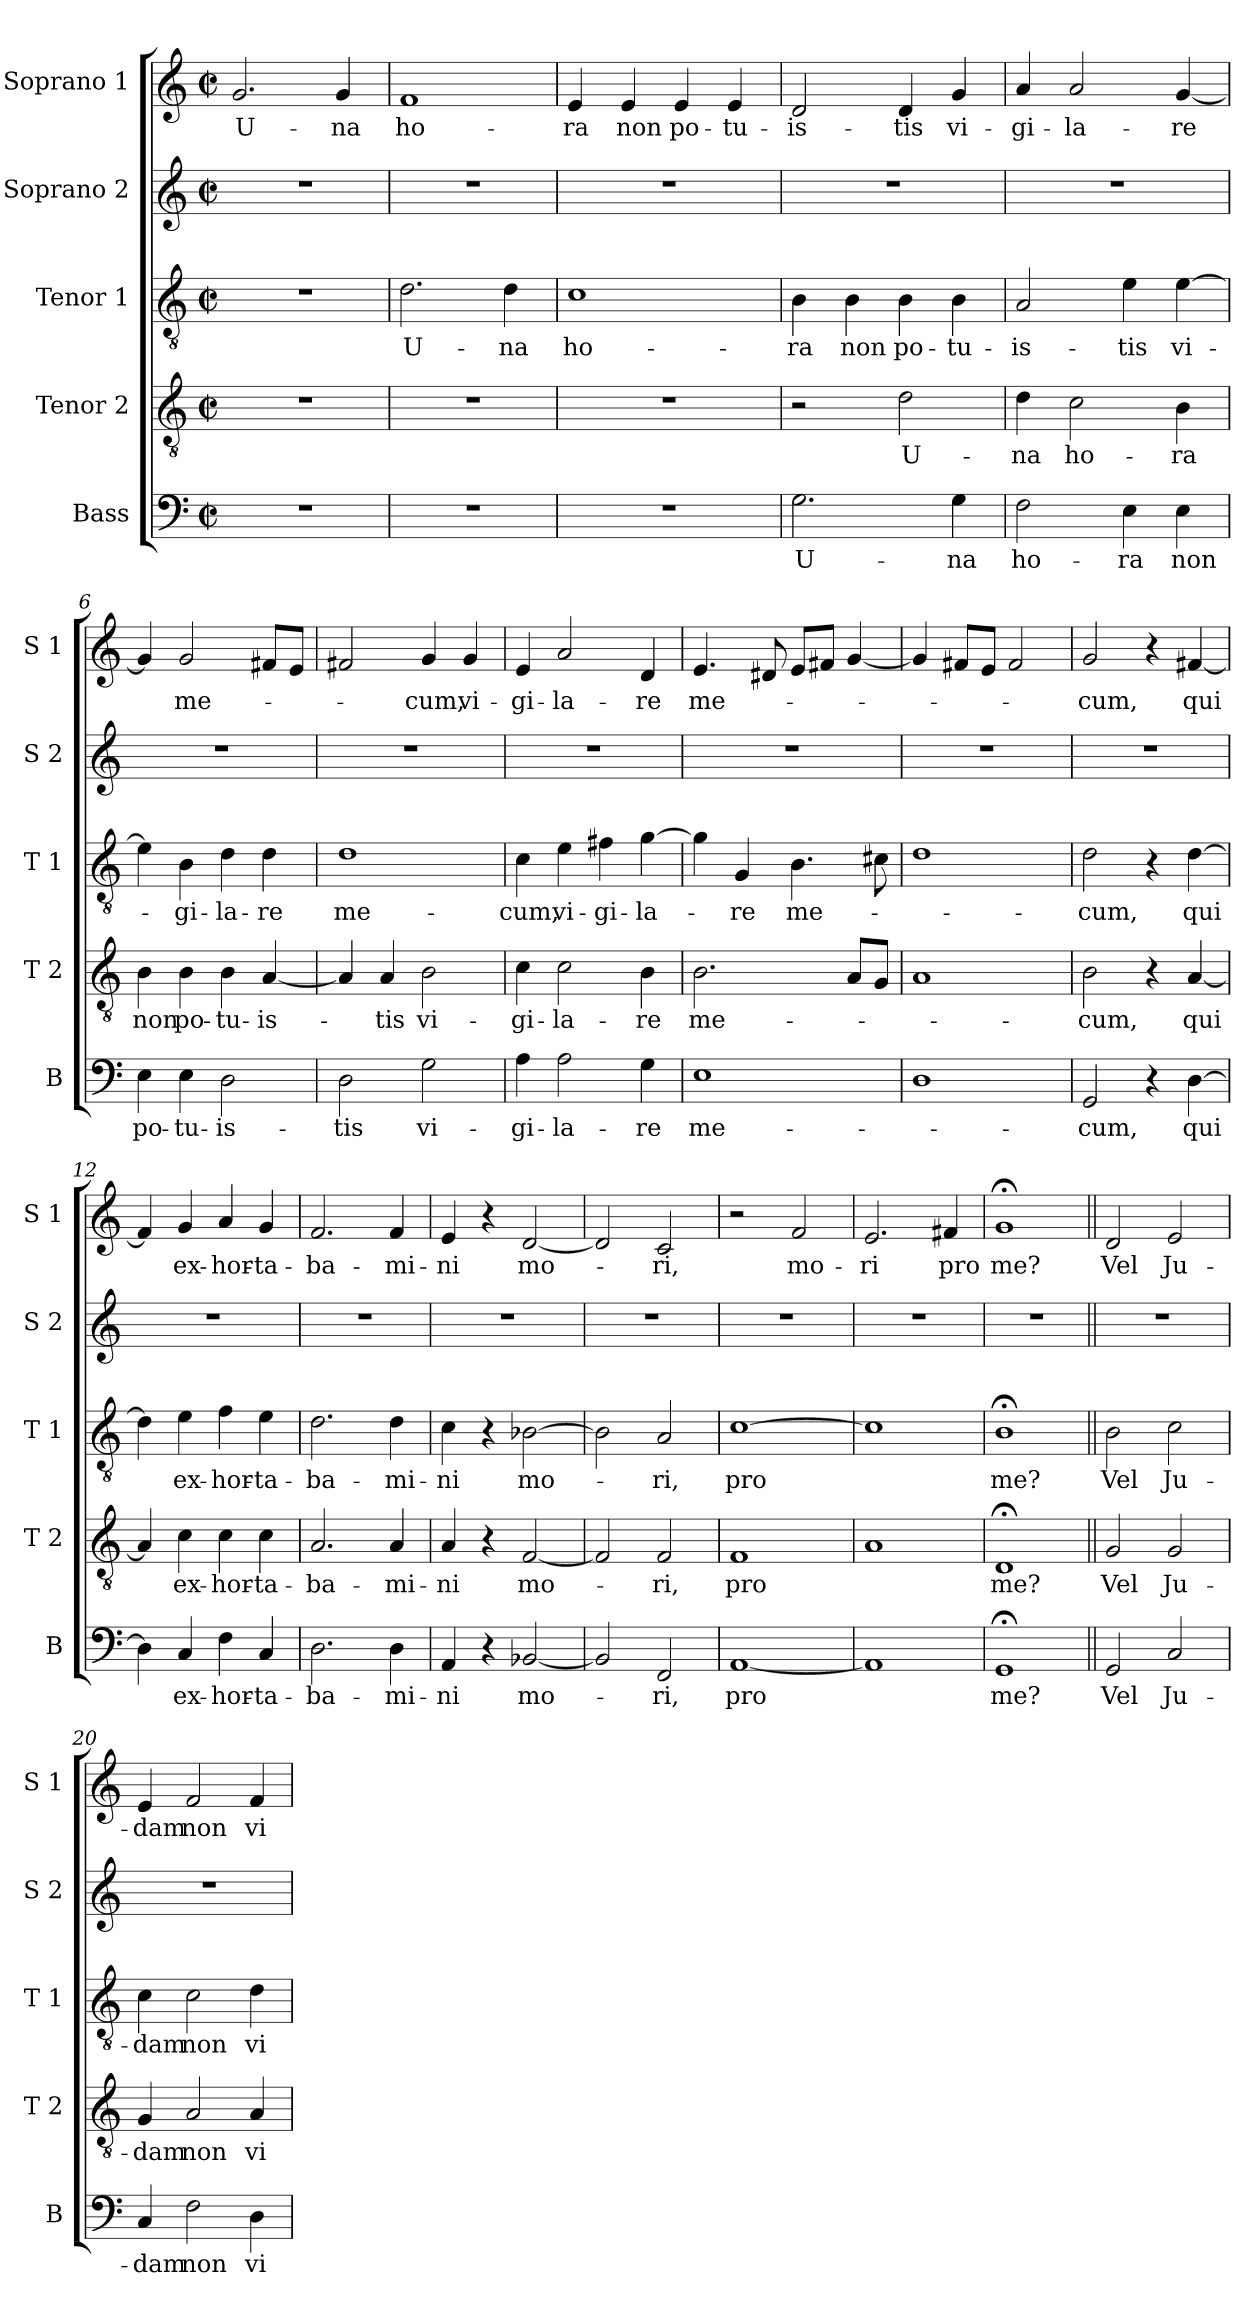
**kern	**text	**kern	**text	**kern	**text	**kern	**kern	**text
*part5	*part5	*part4	*part4	*part3	*part3	*part2	*part1	*part1
*staff5	*staff5	*staff4	*staff4	*staff3	*staff3	*staff2	*staff1	*staff1
*I"Bass	*	*I"Tenor 2	*	*I"Tenor 1	*	*I"Soprano 2	*I"Soprano 1	*
*I'B	*	*I'T 2	*	*I'T 1	*	*I'S 2	*I'S 1	*
*clefF4	*	*clefGv2	*	*clefGv2	*	*clefG2	*clefG2	*
*k[]	*	*k[]	*	*k[]	*	*k[]	*k[]	*
*C:	*	*C:	*	*C:	*	*C:	*C:	*
*M2/2	*	*M2/2	*	*M2/2	*	*M2/2	*M2/2	*
*met(c|)	*	*met(c|)	*	*met(c|)	*	*met(c|)	*met(c|)	*
=1	=1	=1	=1	=1	=1	=1	=1	=1
!	!	!	!	!	!	!	!	!LO:LY:b
1r	.	1r	.	1r	.	1r	2.g/	U-
!	!	!	!	!	!	!	!	!LO:LY:b
.	.	.	.	.	.	.	4g/	-na
=2	=2	=2	=2	=2	=2	=2	=2	=2
!	!	!	!	!	!LO:LY:b	!	!	!LO:LY:b
1r	.	1r	.	2.d\	U-	1r	1f	ho-
!	!	!	!	!	!LO:LY:b	!	!	!
.	.	.	.	4d\	-na	.	.	.
=3	=3	=3	=3	=3	=3	=3	=3	=3
!	!	!	!	!	!LO:LY:b	!	!	!LO:LY:b
1r	.	1r	.	1c	ho-	1r	4e/	-ra
!	!	!	!	!	!	!	!	!LO:LY:b
.	.	.	.	.	.	.	4e/	non
!	!	!	!	!	!	!	!	!LO:LY:b
.	.	.	.	.	.	.	4e/	po-
!	!	!	!	!	!	!	!	!LO:LY:b
.	.	.	.	.	.	.	4e/	-tu-
=4	=4	=4	=4	=4	=4	=4	=4	=4
!	!LO:LY:b	!	!	!	!LO:LY:b	!	!	!LO:LY:b
2.G\	U-	2r	.	4B\	-ra	1r	2d/	-is-
!	!	!	!	!	!LO:LY:b	!	!	!
.	.	.	.	4B\	non	.	.	.
!	!	!	!LO:LY:b	!	!LO:LY:b	!	!	!LO:LY:b
.	.	2d\	U-	4B\	po-	.	4d/	-tis
!	!LO:LY:b	!	!	!	!LO:LY:b	!	!	!LO:LY:b
4G\	-na	.	.	4B\	-tu-	.	4g/	vi-
=5	=5	=5	=5	=5	=5	=5	=5	=5
!	!LO:LY:b	!	!LO:LY:b	!	!LO:LY:b	!	!	!LO:LY:b
2F\	ho-	4d\	-na	2A/	-is-	1r	4a/	-gi-
!	!	!	!LO:LY:b	!	!	!	!	!LO:LY:b
.	.	2c\	ho-	.	.	.	2a/	-la-
!	!LO:LY:b	!	!	!	!LO:LY:b	!	!	!
4E\	-ra	.	.	4e\	-tis	.	.	.
!	!LO:LY:b	!	!LO:LY:b	!	!LO:LY:b	!	!	!LO:LY:b
4E\	non	4B\	-ra	[4e\	vi-	.	[4g/	-re
!!LO:LB:g=z
=6	=6	=6	=6	=6	=6	=6	=6	=6
!	!LO:LY:b	!	!LO:LY:b	!	!	!	!	!
4E\	po-	4B\	non	4e\]	.	1r	4g/]	.
!	!LO:LY:b	!	!LO:LY:b	!	!LO:LY:b	!	!	!LO:LY:b
4E\	-tu-	4B\	po-	4B\	-gi-	.	2g/	me-
!	!LO:LY:b	!	!LO:LY:b	!	!LO:LY:b	!	!	!
2D\	-is-	4B\	-tu-	4d\	-la-	.	.	.
!	!	!	!LO:LY:b	!	!LO:LY:b	!	!	!
.	.	[4A/	-is-	4d\	-re	.	8f#X/L	.
.	.	.	.	.	.	.	8e/J	.
=7	=7	=7	=7	=7	=7	=7	=7	=7
!	!LO:LY:b	!	!	!	!LO:LY:b	!	!	!
2D\	-tis	4A/]	.	1d	me-	1r	2f#X/	.
!	!	!	!LO:LY:b	!	!	!	!	!
.	.	4A/	-tis	.	.	.	.	.
!	!LO:LY:b	!	!LO:LY:b	!	!	!	!	!LO:LY:b
2G\	vi-	2B\	vi-	.	.	.	4g/	-cum,
!	!	!	!	!	!	!	!	!LO:LY:b
.	.	.	.	.	.	.	4g/	vi-
=8	=8	=8	=8	=8	=8	=8	=8	=8
!	!LO:LY:b	!	!LO:LY:b	!	!LO:LY:b	!	!	!LO:LY:b
4A\	-gi-	4c\	-gi-	4c\	-cum,	1r	4e/	-gi-
!	!LO:LY:b	!	!LO:LY:b	!	!LO:LY:b	!	!	!LO:LY:b
2A\	-la-	2c\	-la-	4e\	vi-	.	2a/	-la-
!	!	!	!	!	!LO:LY:b	!	!	!
.	.	.	.	4f#X\	-gi-	.	.	.
!	!LO:LY:b	!	!LO:LY:b	!	!LO:LY:b	!	!	!LO:LY:b
4G\	-re	4B\	-re	[4g\	-la-	.	4d/	-re
=9	=9	=9	=9	=9	=9	=9	=9	=9
!	!LO:LY:b	!	!LO:LY:b	!	!	!	!	!LO:LY:b
1E	me-	2.B\	me-	4g\]	.	1r	4.e/	me-
!	!	!	!	!	!LO:LY:b	!	!	!
.	.	.	.	4G/	-re	.	.	.
.	.	.	.	.	.	.	8d#X/	.
!	!	!	!	!	!LO:LY:b	!	!	!
.	.	.	.	4.B\	me-	.	8e/L	.
.	.	.	.	.	.	.	8f#X/J	.
.	.	8A/L	.	.	.	.	[4g/	.
.	.	8G/J	.	8c#X\	.	.	.	.
=10	=10	=10	=10	=10	=10	=10	=10	=10
1D	.	1A	.	1d	.	1r	4g/]	.
.	.	.	.	.	.	.	8f#X/L	.
.	.	.	.	.	.	.	8e/J	.
.	.	.	.	.	.	.	2f#/	.
!!LO:PB:g=z
=11	=11	=11	=11	=11	=11	=11	=11	=11
!	!LO:LY:b	!	!LO:LY:b	!	!LO:LY:b	!	!	!LO:LY:b
2GG/	-cum,	2B\	-cum,	2d\	-cum,	1r	2g/	-cum,
4r	.	4r	.	4r	.	.	4r	.
!	!LO:LY:b	!	!LO:LY:b	!	!LO:LY:b	!	!	!LO:LY:b
[4D\	qui	[4A/	qui	[4d\	qui	.	[4f#X/	qui
=12	=12	=12	=12	=12	=12	=12	=12	=12
4D\]	.	4A/]	.	4d\]	.	1r	4f#/]	.
!	!LO:LY:b	!	!LO:LY:b	!	!LO:LY:b	!	!	!LO:LY:b
4C/	ex-	4c\	ex-	4e\	ex-	.	4g/	ex-
!	!LO:LY:b	!	!LO:LY:b	!	!LO:LY:b	!	!	!LO:LY:b
4F\	-hor-	4c\	-hor-	4f\	-hor-	.	4a/	-hor-
!	!LO:LY:b	!	!LO:LY:b	!	!LO:LY:b	!	!	!LO:LY:b
4C/	-ta-	4c\	-ta-	4e\	-ta-	.	4g/	-ta-
=13	=13	=13	=13	=13	=13	=13	=13	=13
!	!LO:LY:b	!	!LO:LY:b	!	!LO:LY:b	!	!	!LO:LY:b
2.D\	-ba-	2.A/	-ba-	2.d\	-ba-	1r	2.f/	-ba-
!	!LO:LY:b	!	!LO:LY:b	!	!LO:LY:b	!	!	!LO:LY:b
4D\	-mi-	4A/	-mi-	4d\	-mi-	.	4f/	-mi-
=14	=14	=14	=14	=14	=14	=14	=14	=14
!	!LO:LY:b	!	!LO:LY:b	!	!LO:LY:b	!	!	!LO:LY:b
4AA/	-ni	4A/	-ni	4c\	-ni	1r	4e/	-ni
4r	.	4r	.	4r	.	.	4r	.
!	!LO:LY:b	!	!LO:LY:b	!	!LO:LY:b	!	!	!LO:LY:b
[2BB-X/	mo-	[2F/	mo-	[2B-X\	mo-	.	[2d/	mo-
=15	=15	=15	=15	=15	=15	=15	=15	=15
2BB-/]	.	2F/]	.	2B-\]	.	1r	2d/]	.
!	!LO:LY:b	!	!LO:LY:b	!	!LO:LY:b	!	!	!LO:LY:b
2FF/	-ri,	2F/	-ri,	2A/	-ri,	.	2c/	-ri,
!!LO:LB:g=z
=16	=16	=16	=16	=16	=16	=16	=16	=16
!	!LO:LY:b	!	!LO:LY:b	!	!LO:LY:b	!	!	!
[1AA	pro	1F	pro	[1c	pro	1r	2r	.
!	!	!	!	!	!	!	!	!LO:LY:b
.	.	.	.	.	.	.	2f/	mo-
=17	=17	=17	=17	=17	=17	=17	=17	=17
!	!	!	!	!	!	!	!	!LO:LY:b
1AA]	.	1A	.	1c]	.	1r	2.e/	-ri
!	!	!	!	!	!	!	!	!LO:LY:b
.	.	.	.	.	.	.	4f#X/	pro
=18	=18	=18	=18	=18	=18	=18	=18	=18
!	!LO:LY:b	!	!LO:LY:b	!	!LO:LY:b	!	!	!LO:LY:b
1GG;<	me?	1D;<	me?	1B;<	me?	1r	1g;<	me?
=19||	=19||	=19||	=19||	=19||	=19||	=19||	=19||	=19||
!	!LO:LY:b	!	!LO:LY:b	!	!LO:LY:b	!	!	!LO:LY:b
2GG/	Vel	2G/	Vel	2B\	Vel	1r	2d/	Vel
!	!LO:LY:b	!	!LO:LY:b	!	!LO:LY:b	!	!	!LO:LY:b
2C/	Ju-	2G/	Ju-	2c\	Ju-	.	2e/	Ju-
=20	=20	=20	=20	=20	=20	=20	=20	=20
!	!LO:LY:b	!	!LO:LY:b	!	!LO:LY:b	!	!	!LO:LY:b
4C/	-dam	4G/	-dam	4c\	-dam	1r	4e/	-dam
!	!LO:LY:b	!	!LO:LY:b	!	!LO:LY:b	!	!	!LO:LY:b
2F\	non	2A/	non	2c\	non	.	2f/	non
!	!LO:LY:b	!	!LO:LY:b	!	!LO:LY:b	!	!	!LO:LY:b
4D\	vi-	4A/	vi-	4d\	vi-	.	4f/	vi-
=	=	=	=	=	=	=	=	=
*-	*-	*-	*-	*-	*-	*-	*-	*-
